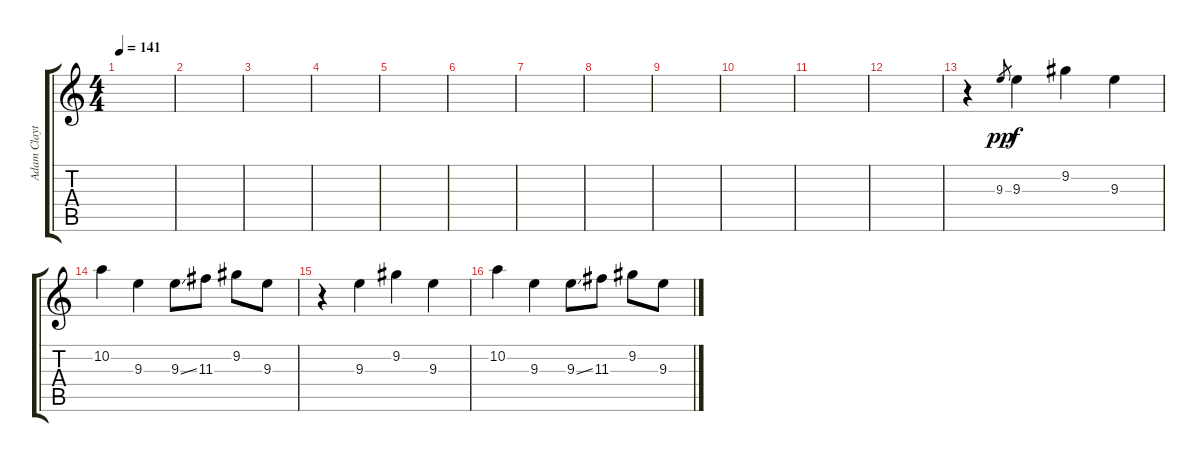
\track ("Adam Clayton Basses" "Adam Clayt") {instrument contrabass}
\staff {score tabs}
\tuning (E4 B3 G3 D3 A2 E2) {hide}
\ts (4 4)
\tempo 141
\clef g2
\ks c
|
|
|
|
|
|
|
|
|
|
|
|
r.4{volume 16 instrument acousticgrandpiano} 9.3.8{gr dy pp} 9.3.4{dy f} 9.2.4 9.3.4 |
10.2.4 9.3.4 9.3{ss}.8 11.3.8 9.2.8 9.3.8 |
r.4 9.3.4 9.2.4 9.3.4 |
10.2.4 9.3.4 9.3{ss}.8 11.3.8 9.2.8 9.3.8
